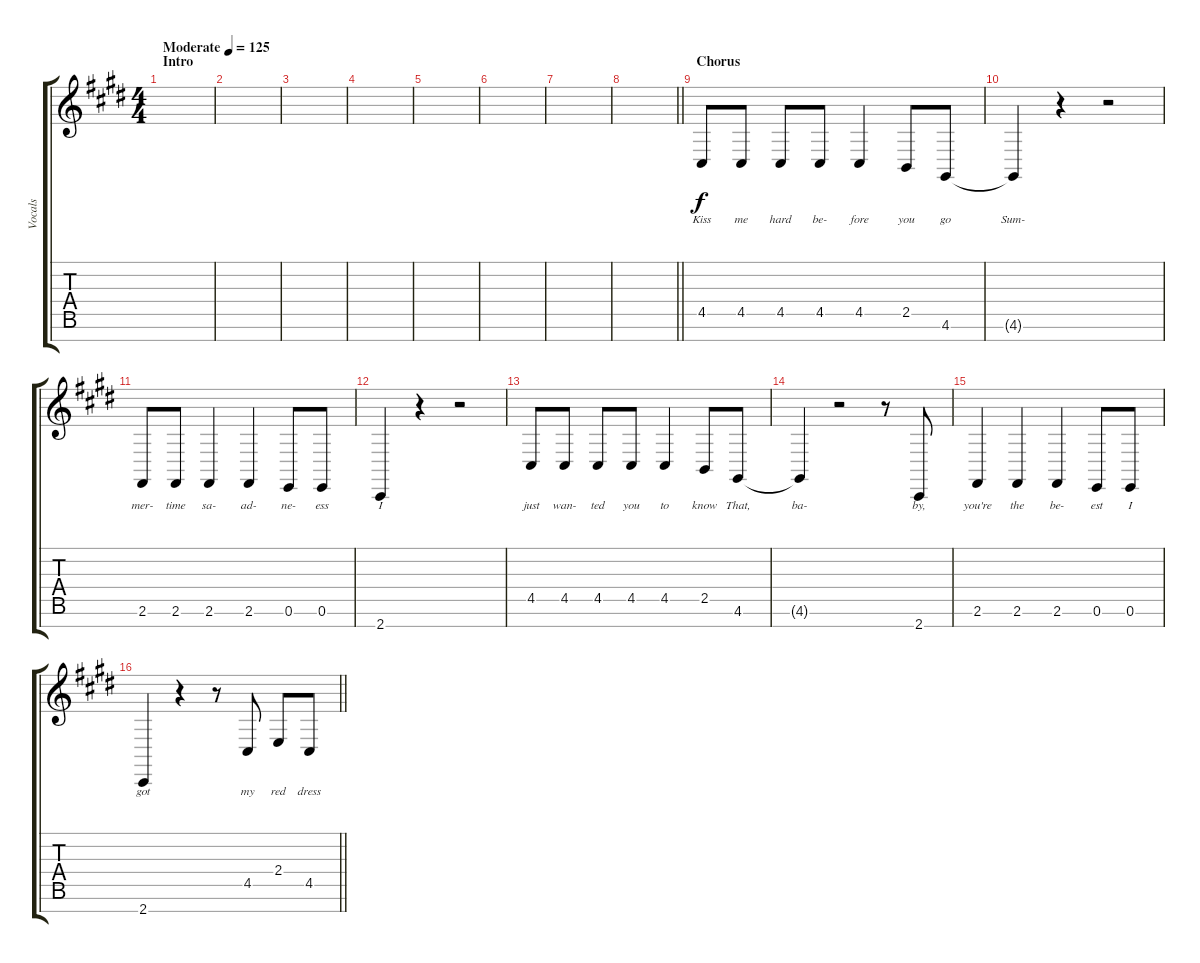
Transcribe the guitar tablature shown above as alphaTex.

\track ("Vocals" "Vocals") {instrument baritonesax}
\staff {score tabs}
\tuning (E4 B3 G3 D3 A2 E2 B1) {hide}
\ts (4 4)
\section ("" "Intro")
\tempo (125 "Moderate")
\clef g2
\ks c#minor
|
|
|
|
|
|
|
\barLineRight lightlight
|
\section ("" "Chorus")
4.5.8{lyrics (0 "Kiss") lyrics (1 "") lyrics (2 "") lyrics (3 "") lyrics (4 "")} 4.5.8{lyrics (0 "me") lyrics (1 "") lyrics (2 "") lyrics (3 "") lyrics (4 "")} 4.5.8{lyrics (0 "hard") lyrics (1 "") lyrics (2 "") lyrics (3 "") lyrics (4 "")} 4.5.8{lyrics (0 "be-") lyrics (1 "") lyrics (2 "") lyrics (3 "") lyrics (4 "")} 4.5.4{lyrics (0 "fore") lyrics (1 "") lyrics (2 "") lyrics (3 "") lyrics (4 "")} 2.5.8{lyrics (0 "you") lyrics (1 "") lyrics (2 "") lyrics (3 "") lyrics (4 "")} 4.6.8{lyrics (0 "go") lyrics (1 "") lyrics (2 "") lyrics (3 "") lyrics (4 "")} |
4.6{t}.4{lyrics (0 "Sum-") lyrics (1 "") lyrics (2 "") lyrics (3 "") lyrics (4 "")} r.4 r.2 |
2.6.8{lyrics (0 "mer-") lyrics (1 "") lyrics (2 "") lyrics (3 "") lyrics (4 "")} 2.6.8{lyrics (0 "time") lyrics (1 "") lyrics (2 "") lyrics (3 "") lyrics (4 "")} 2.6.4{lyrics (0 "sa-") lyrics (1 "") lyrics (2 "") lyrics (3 "") lyrics (4 "")} 2.6.4{lyrics (0 "ad-") lyrics (1 "") lyrics (2 "") lyrics (3 "") lyrics (4 "")} 0.6.8{lyrics (0 "ne-") lyrics (1 "") lyrics (2 "") lyrics (3 "") lyrics (4 "")} 0.6.8{lyrics (0 "ess") lyrics (1 "") lyrics (2 "") lyrics (3 "") lyrics (4 "")} |
2.7.4{lyrics (0 "I") lyrics (1 "") lyrics (2 "") lyrics (3 "") lyrics (4 "")} r.4 r.2 |
4.5.8{lyrics (0 "just") lyrics (1 "") lyrics (2 "") lyrics (3 "") lyrics (4 "")} 4.5.8{lyrics (0 "wan-") lyrics (1 "") lyrics (2 "") lyrics (3 "") lyrics (4 "")} 4.5.8{lyrics (0 "ted") lyrics (1 "") lyrics (2 "") lyrics (3 "") lyrics (4 "")} 4.5.8{lyrics (0 "you") lyrics (1 "") lyrics (2 "") lyrics (3 "") lyrics (4 "")} 4.5.4{lyrics (0 "to") lyrics (1 "") lyrics (2 "") lyrics (3 "") lyrics (4 "")} 2.5.8{lyrics (0 "know") lyrics (1 "") lyrics (2 "") lyrics (3 "") lyrics (4 "")} 4.6.8{lyrics (0 "That,") lyrics (1 "") lyrics (2 "") lyrics (3 "") lyrics (4 "")} |
4.6{t}.4{lyrics (0 "ba-") lyrics (1 "") lyrics (2 "") lyrics (3 "") lyrics (4 "")} r.2 r.8 2.7.8{lyrics (0 "by,") lyrics (1 "") lyrics (2 "") lyrics (3 "") lyrics (4 "")} |
2.6.4{lyrics (0 "you're") lyrics (1 "") lyrics (2 "") lyrics (3 "") lyrics (4 "")} 2.6.4{lyrics (0 "the") lyrics (1 "") lyrics (2 "") lyrics (3 "") lyrics (4 "")} 2.6.4{lyrics (0 "be-") lyrics (1 "") lyrics (2 "") lyrics (3 "") lyrics (4 "")} 0.6.8{lyrics (0 "est") lyrics (1 "") lyrics (2 "") lyrics (3 "") lyrics (4 "")} 0.6.8{lyrics (0 "I") lyrics (1 "") lyrics (2 "") lyrics (3 "") lyrics (4 "")} |
\barLineRight lightlight
2.7.4{lyrics (0 "got") lyrics (1 "") lyrics (2 "") lyrics (3 "") lyrics (4 "")} r.4 r.8 4.5.8{lyrics (0 "my") lyrics (1 "") lyrics (2 "") lyrics (3 "") lyrics (4 "")} 2.4.8{lyrics (0 "red") lyrics (1 "") lyrics (2 "") lyrics (3 "") lyrics (4 "")} 4.5.8{lyrics (0 "dress") lyrics (1 "") lyrics (2 "") lyrics (3 "") lyrics (4 "")}
